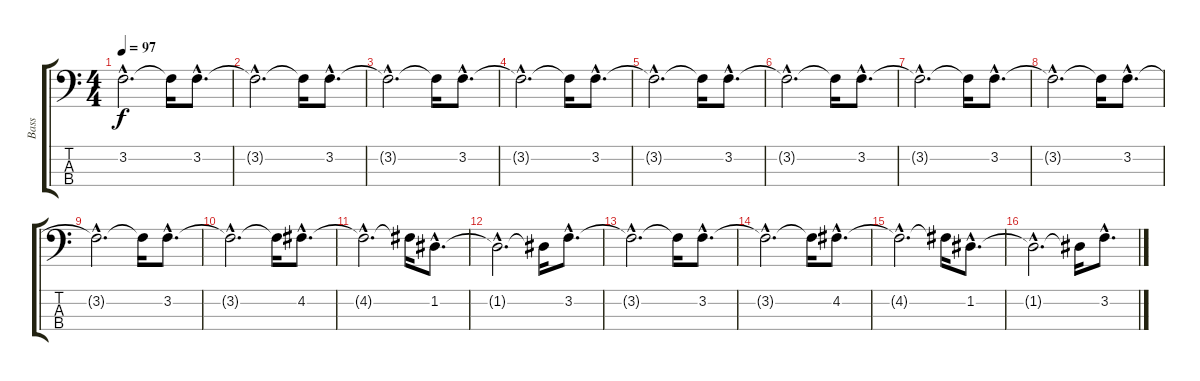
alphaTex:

\track ("Bass" "Bass") {instrument electricbassfinger}
\staff {score tabs}
\tuning (G2 D2 A1 E1) {hide}
\ts (4 4)
\tempo 97
\clef f4
\ks c
3.2{hac t}.2{d dy f} 3.2{t}.16 3.2{hac}.8{d} |
3.2{hac t}.2{d} 3.2{t}.16 3.2{hac}.8{d} |
3.2{hac t}.2{d} 3.2{t}.16 3.2{hac}.8{d} |
3.2{hac t}.2{d} 3.2{t}.16 3.2{hac}.8{d} |
3.2{hac t}.2{d} 3.2{t}.16 3.2{hac}.8{d} |
3.2{hac t}.2{d} 3.2{t}.16 3.2{hac}.8{d} |
3.2{hac t}.2{d} 3.2{t}.16 3.2{hac}.8{d} |
3.2{hac t}.2{d} 3.2{t}.16 3.2{hac}.8{d} |
3.2{hac t}.2{d} 3.2{t}.16 3.2{hac}.8{d} |
3.2{hac t}.2{d} 3.2{t}.16 4.2{hac}.8{d} |
4.2{hac t}.2{d} 4.2{t}.16 1.2{hac}.8{d} |
1.2{hac t}.2{d} 1.2{t}.16 3.2{hac}.8{d} |
3.2{hac t}.2{d} 3.2{t}.16 3.2{hac}.8{d} |
3.2{hac t}.2{d} 3.2{t}.16 4.2{hac}.8{d} |
4.2{hac t}.2{d} 4.2{t}.16 1.2{hac}.8{d} |
1.2{hac t}.2{d} 1.2{t}.16 3.2{hac}.8{d}
